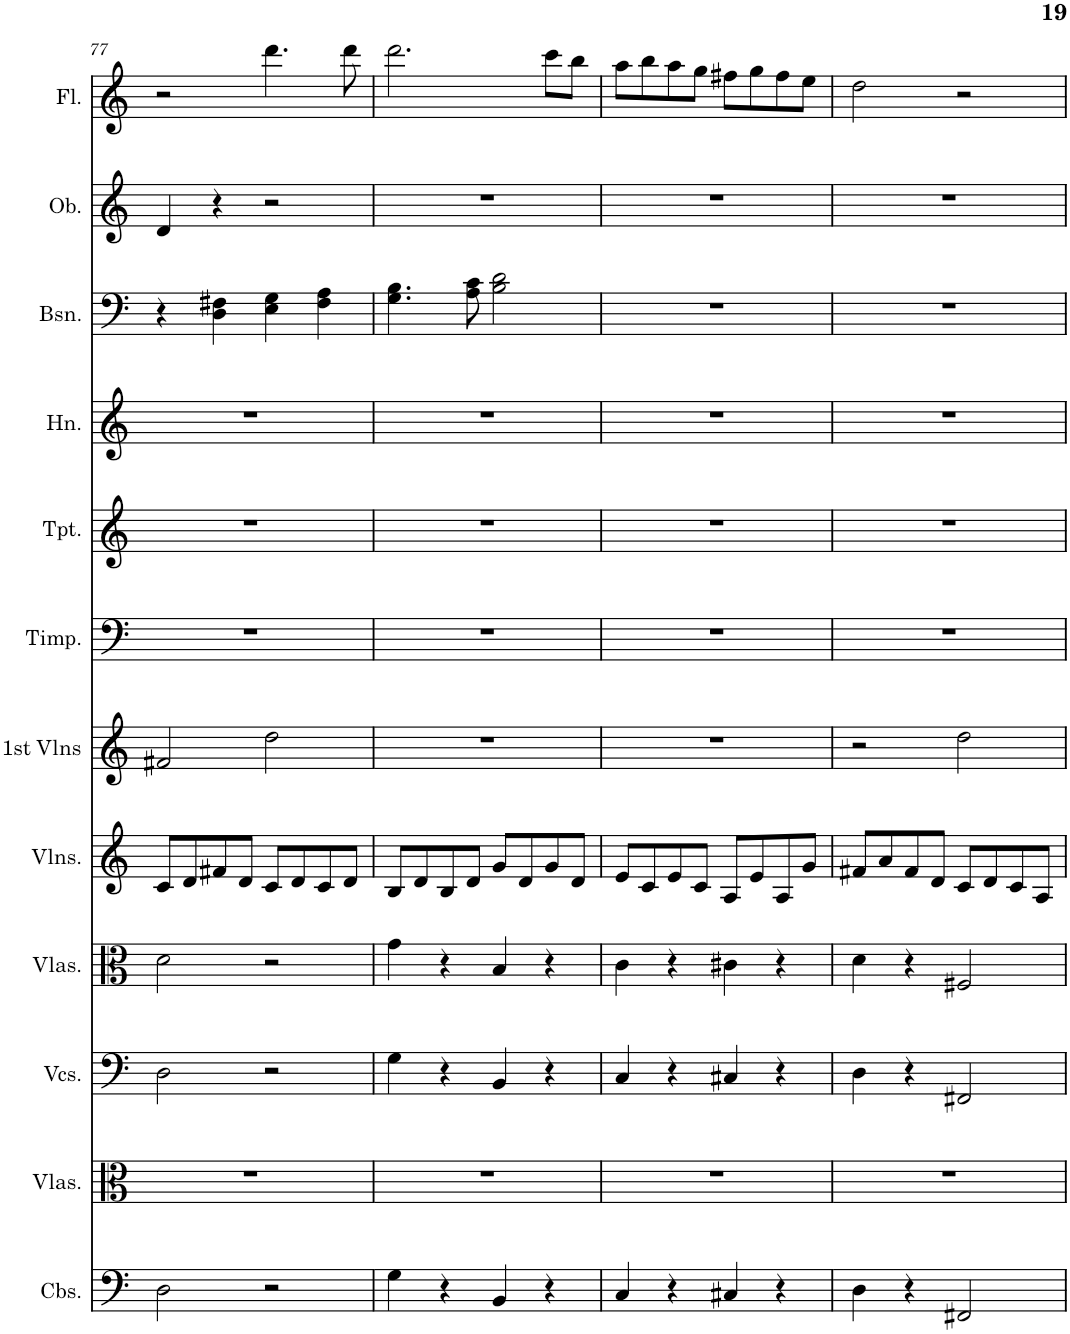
**kern	**kern	**kern	**kern	**kern	**kern	**kern	**kern	**kern	**kern	**kern	**kern
*part12	*part11	*part10	*part9	*part8	*part7	*part6	*part5	*part4	*part3	*part2	*part1
*staff12	*staff11	*staff10	*staff9	*staff8	*staff7	*staff6	*staff5	*staff4	*staff3	*staff2	*staff1
*I"Contrabasses	*I"Violas, Cello (tenor clef)	*I"Violoncellos	*I"Violas	*I"Violins	*I"1st Violins	*I"Timpani	*I"Trumpet	*I"Horn	*I"Bassoon	*I"Oboe	*I"Flute
*I'Cbs.	*I'Vlas.	*I'Vcs.	*I'Vlas.	*I'Vlns.	*I'1st Vlns	*I'Timp.	*I'Tpt.	*I'Hn.	*I'Bsn.	*I'Ob.	*I'Fl.
!!LO:PB:g=z
*clefF4	*clefC3	*clefF4	*clefC3	*clefG2	*clefG2	*clefF4	*clefG2	*clefG2	*clefF4	*clefG2	*clefG2
*Trd7c12	*	*	*	*	*	*	*Trd1c2	*Trd4c7	*	*	*
*k[]	*k[]	*k[]	*k[]	*k[]	*k[]	*k[]	*k[]	*k[]	*k[]	*k[]	*k[]
*M4/4	*M4/4	*M4/4	*M4/4	*M4/4	*M4/4	*M4/4	*M4/4	*M4/4	*M4/4	*M4/4	*M4/4
=77	=77	=77	=77	=77	=77	=77	=77	=77	=77	=77	=77
2D\	1r	2D\	2d\	8c/L	2f#X/	1r	1r	1r	4r	4d/	2r
.	.	.	.	8d/	.	.	.	.	.	.	.
.	.	.	.	8f#X/	.	.	.	.	4D\ 4F#X\	4r	.
.	.	.	.	8d/J	.	.	.	.	.	.	.
2r	.	2r	2r	8c/L	2dd\	.	.	.	4E\ 4G\	2r	4.ddd\
.	.	.	.	8d/	.	.	.	.	.	.	.
.	.	.	.	8c/	.	.	.	.	4F#\ 4A\	.	.
.	.	.	.	8d/J	.	.	.	.	.	.	8ddd\
=78	=78	=78	=78	=78	=78	=78	=78	=78	=78	=78	=78
4G\	1r	4G\	4g\	8B/L	1r	1r	1r	1r	4.G\ 4.B\	1r	2.ddd\
.	.	.	.	8d/	.	.	.	.	.	.	.
4r	.	4r	4r	8B/	.	.	.	.	.	.	.
.	.	.	.	8d/J	.	.	.	.	8A\ 8c\	.	.
4BB/	.	4BB/	4B/	8g/L	.	.	.	.	2B\ 2d\	.	.
.	.	.	.	8d/	.	.	.	.	.	.	.
4r	.	4r	4r	8g/	.	.	.	.	.	.	8ccc\L
.	.	.	.	8d/J	.	.	.	.	.	.	8bb\J
=79	=79	=79	=79	=79	=79	=79	=79	=79	=79	=79	=79
4C/	1r	4C/	4c\	8e/L	1r	1r	1r	1r	1r	1r	8aa\L
.	.	.	.	8c/	.	.	.	.	.	.	8bb\
4r	.	4r	4r	8e/	.	.	.	.	.	.	8aa\
.	.	.	.	8c/J	.	.	.	.	.	.	8gg\J
4C#X/	.	4C#X/	4c#X\	8A/L	.	.	.	.	.	.	8ff#X\L
.	.	.	.	8e/	.	.	.	.	.	.	8gg\
4r	.	4r	4r	8A/	.	.	.	.	.	.	8ff#\
.	.	.	.	8g/J	.	.	.	.	.	.	8ee\J
=80	=80	=80	=80	=80	=80	=80	=80	=80	=80	=80	=80
4D\	1r	4D\	4d\	8f#X/L	2r	1r	1r	1r	1r	1r	2dd\
.	.	.	.	8a/	.	.	.	.	.	.	.
4r	.	4r	4r	8f#/	.	.	.	.	.	.	.
.	.	.	.	8d/J	.	.	.	.	.	.	.
2FF#X/	.	2FF#X/	2F#X/	8c/L	2dd\	.	.	.	.	.	2r
.	.	.	.	8d/	.	.	.	.	.	.	.
.	.	.	.	8c/	.	.	.	.	.	.	.
.	.	.	.	8A/J	.	.	.	.	.	.	.
=	=	=	=	=	=	=	=	=	=	=	=
*-	*-	*-	*-	*-	*-	*-	*-	*-	*-	*-	*-
